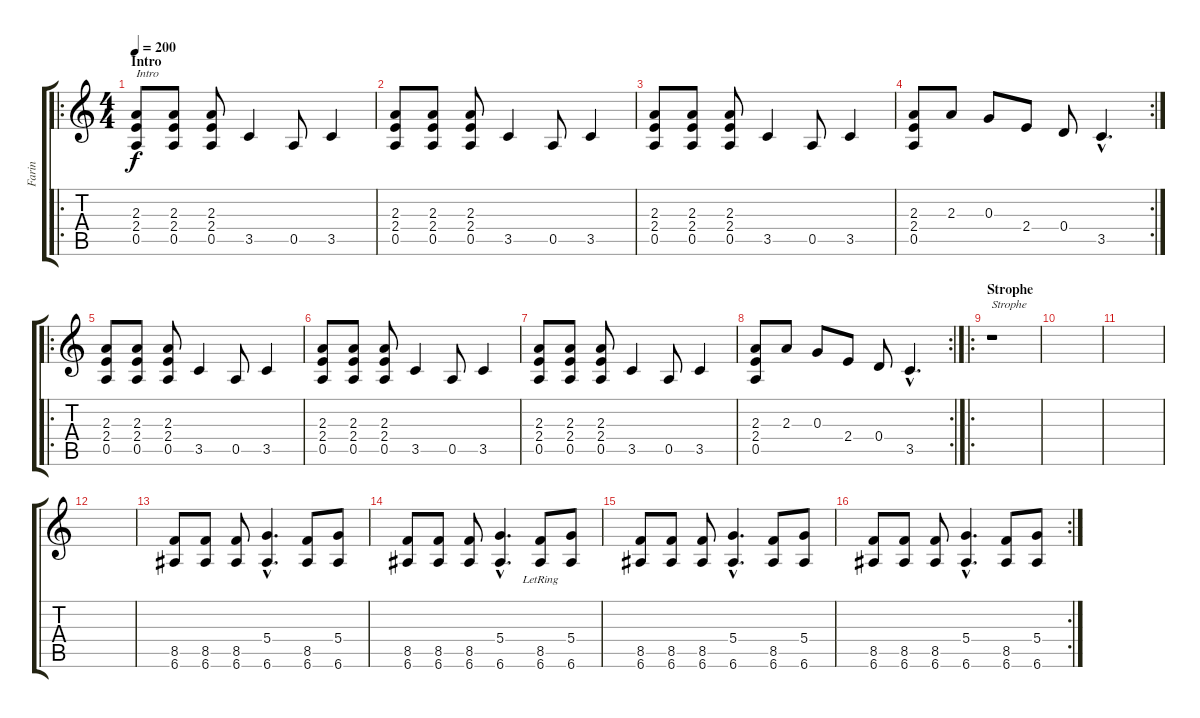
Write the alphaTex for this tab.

\track ("Farin" "Farin") {instrument overdrivenguitar}
\staff {score tabs}
\tuning (E4 B3 G3 D3 A2 E2) {hide}
\ro
\ts (4 4)
\section ("" "Intro")
\tempo 200
\clef g2
\ks c
(2.3 2.4 0.5).8{txt "Intro" dy f instrument overdrivenguitar} (2.3 2.4 0.5).8 (2.3 2.4 0.5).8 3.5.4 0.5.8 3.5.4 |
(2.3 2.4 0.5).8 (2.3 2.4 0.5).8 (2.3 2.4 0.5).8 3.5.4 0.5.8 3.5.4 |
(2.3 2.4 0.5).8 (2.3 2.4 0.5).8 (2.3 2.4 0.5).8 3.5.4 0.5.8 3.5.4 |
\rc 2
(2.3 2.4 0.5).8 2.3.8 0.3.8 2.4.8 0.4.8 3.5{hac}.4{d} |
\ro
(2.3 2.4 0.5).8 (2.3 2.4 0.5).8 (2.3 2.4 0.5).8 3.5.4 0.5.8 3.5.4 |
(2.3 2.4 0.5).8 (2.3 2.4 0.5).8 (2.3 2.4 0.5).8 3.5.4 0.5.8 3.5.4 |
(2.3 2.4 0.5).8 (2.3 2.4 0.5).8 (2.3 2.4 0.5).8 3.5.4 0.5.8 3.5.4 |
\rc 2
(2.3 2.4 0.5).8 2.3.8 0.3.8 2.4.8 0.4.8 3.5{hac}.4{d} |
\ro
\section ("" "Strophe")
r.1{txt "Strophe"} |
|
|
|
(8.5 6.6).8 (8.5 6.6).8 (8.5 6.6).8 (5.4{hac} 6.6{hac}).4{d} (8.5 6.6).8 (5.4 6.6).8 |
(8.5 6.6).8 (8.5 6.6).8 (8.5 6.6).8 (5.4{hac} 6.6{hac}).4{d} (8.5{lr} 6.6).8 (5.4 6.6).8 |
(8.5 6.6).8 (8.5 6.6).8 (8.5 6.6).8 (5.4{hac} 6.6{hac}).4{d} (8.5 6.6).8 (5.4 6.6).8 |
\rc 2
(8.5 6.6).8 (8.5 6.6).8 (8.5 6.6).8 (5.4{hac} 6.6{hac}).4{d} (8.5 6.6).8 (5.4 6.6).8
